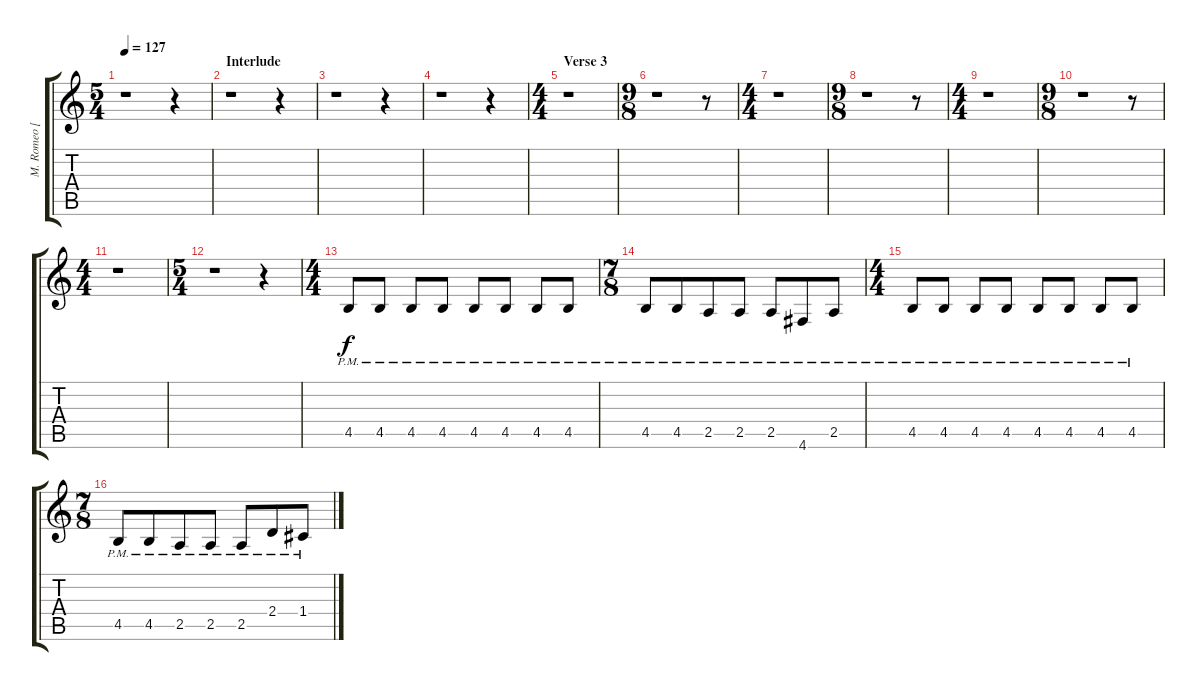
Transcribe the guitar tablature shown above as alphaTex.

\track ("M. Romeo [Distortion Guitar]" "M. Romeo [") {instrument distortionguitar}
\staff {score tabs}
\tuning (D4 A3 F3 C3 G2 D2) {hide}
\ts (5 4)
\tempo 127
\clef g2
\ks c
r.1{dy f} r.4 |
\section ("" "Interlude")
r.1 r.4 |
r.1 r.4 |
r.1 r.4 |
\ts (4 4)
\section ("" "Verse 3")
r.1 |
\ts (9 8)
r.1 r.8 |
\ts (4 4)
r.1 |
\ts (9 8)
r.1 r.8 |
\ts (4 4)
r.1 |
\ts (9 8)
r.1 r.8 |
\ts (4 4)
r.1 |
\ts (5 4)
r.1 r.4 |
\ts (4 4)
4.5{pm}.8{volume 16} 4.5{pm}.8 4.5{pm}.8 4.5{pm}.8 4.5{pm}.8 4.5{pm}.8 4.5{pm}.8 4.5{pm}.8 |
\ts (7 8)
4.5{pm}.8 4.5{pm}.8 2.5{pm}.8 2.5{pm}.8 2.5{pm}.8 4.6{pm}.8 2.5{pm}.8 |
\ts (4 4)
4.5{pm}.8 4.5{pm}.8 4.5{pm}.8 4.5{pm}.8 4.5{pm}.8 4.5{pm}.8 4.5{pm}.8 4.5{pm}.8 |
\ts (7 8)
4.5{pm}.8 4.5{pm}.8 2.5{pm}.8 2.5{pm}.8 2.5{pm}.8 2.4{pm}.8 1.4{pm}.8
